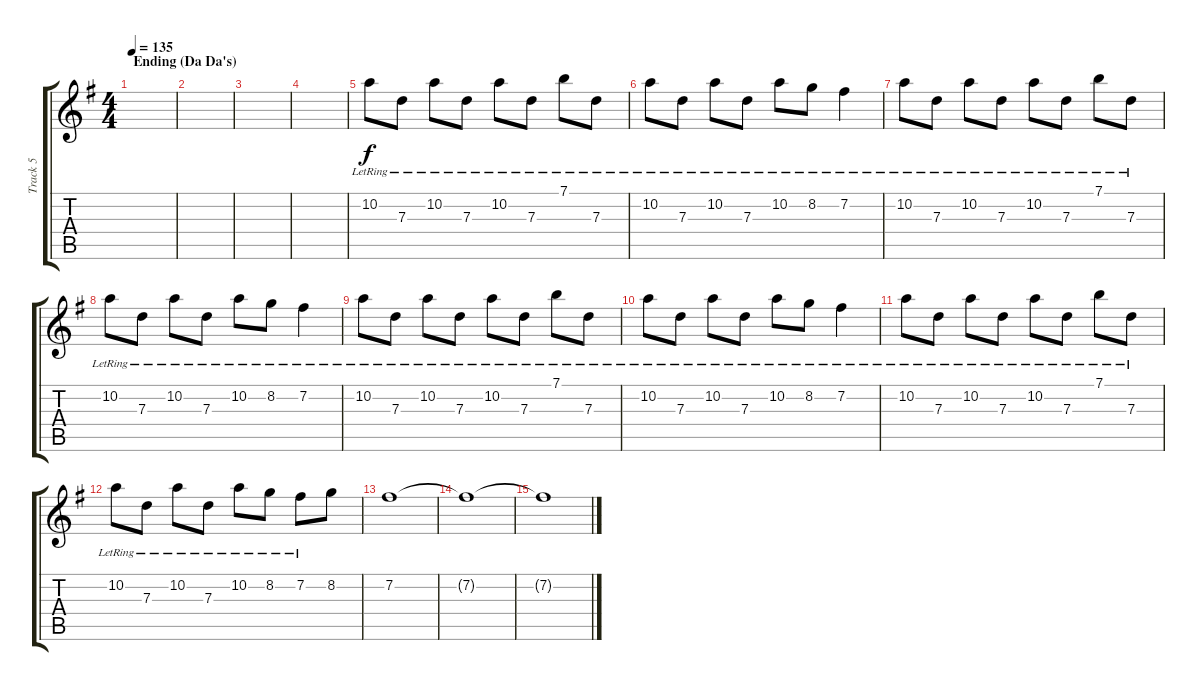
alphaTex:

\track ("Track 5" "Track 5") {instrument distortionguitar}
\staff {score tabs}
\tuning (E4 B3 G3 D3 A2 E2) {hide}
\ts (4 4)
\section ("" "Ending (Da Da's)")
\tempo 135
\clef g2
\ks g
|
|
|
|
10.2{lr}.8 7.3{lr}.8 10.2{lr}.8 7.3{lr}.8 10.2{lr}.8 7.3{lr}.8 7.1{lr}.8 7.3{lr}.8 |
10.2{lr}.8 7.3{lr}.8 10.2{lr}.8 7.3{lr}.8 10.2{lr}.8 8.2{lr}.8 7.2{lr}.4 |
10.2{lr}.8 7.3{lr}.8 10.2{lr}.8 7.3{lr}.8 10.2{lr}.8 7.3{lr}.8 7.1{lr}.8 7.3{lr}.8 |
10.2{lr}.8 7.3{lr}.8 10.2{lr}.8 7.3{lr}.8 10.2{lr}.8 8.2{lr}.8 7.2{lr}.4 |
10.2{lr}.8{volume 2} 7.3{lr}.8 10.2{lr}.8 7.3{lr}.8 10.2{lr}.8 7.3{lr}.8 7.1{lr}.8 7.3{lr}.8 |
10.2{lr}.8 7.3{lr}.8 10.2{lr}.8 7.3{lr}.8 10.2{lr}.8 8.2{lr}.8 7.2{lr}.4 |
10.2{lr}.8 7.3{lr}.8 10.2{lr}.8 7.3{lr}.8 10.2{lr}.8 7.3{lr}.8 7.1{lr}.8 7.3{lr}.8 |
10.2{lr}.8 7.3{lr}.8 10.2{lr}.8 7.3{lr}.8 10.2{lr}.8 8.2{lr}.8 7.2{lr}.8 8.2.8 |
7.2.1{volume 0} |
7.2{t}.1 |
7.2{t}.1
